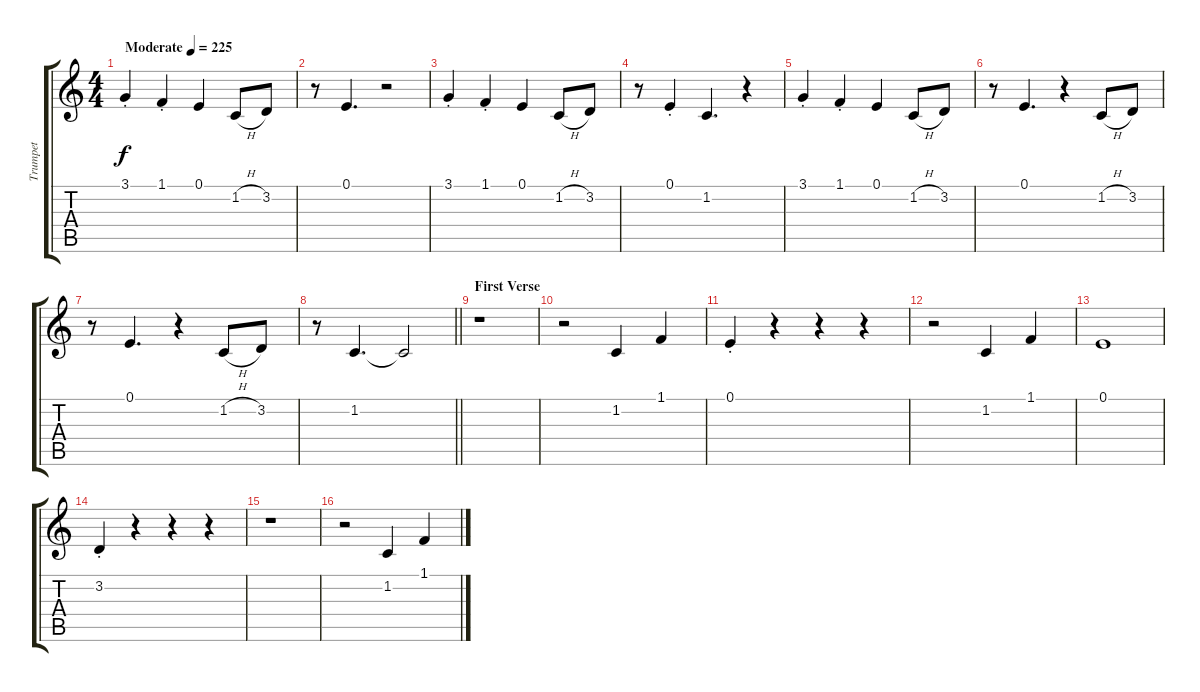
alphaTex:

\track ("Trumpet" "Trumpet") {instrument brasssection}
\staff {score tabs}
\tuning (E4 B3 G3 D3 A2 E2) {hide}
\ts (4 4)
\tempo (225 "Moderate")
\clef g2
\ks c
3.1{st}.4{dy f instrument brasssection} 1.1{st}.4 0.1.4 1.2{h}.8 3.2.8 |
r.8 0.1.4{d} r.2 |
3.1{st}.4 1.1{st}.4 0.1.4 1.2{h}.8 3.2.8 |
r.8 0.1{st}.4 1.2.4{d} r.4 |
3.1{st}.4 1.1{st}.4 0.1.4 1.2{h}.8 3.2.8 |
r.8 0.1.4{d} r.4 1.2{h}.8 3.2.8 |
r.8 0.1.4{d} r.4 1.2{h}.8 3.2.8 |
\barLineRight lightlight
r.8 1.2.4{d} 1.2{t}.2 |
\section ("" "First Verse")
r.1 |
r.2 1.2.4 1.1.4 |
0.1{st}.4 r.4 r.4 r.4 |
r.2 1.2.4 1.1.4 |
0.1.1 |
3.2{st}.4 r.4 r.4 r.4 |
r.1 |
r.2 1.2.4 1.1.4
